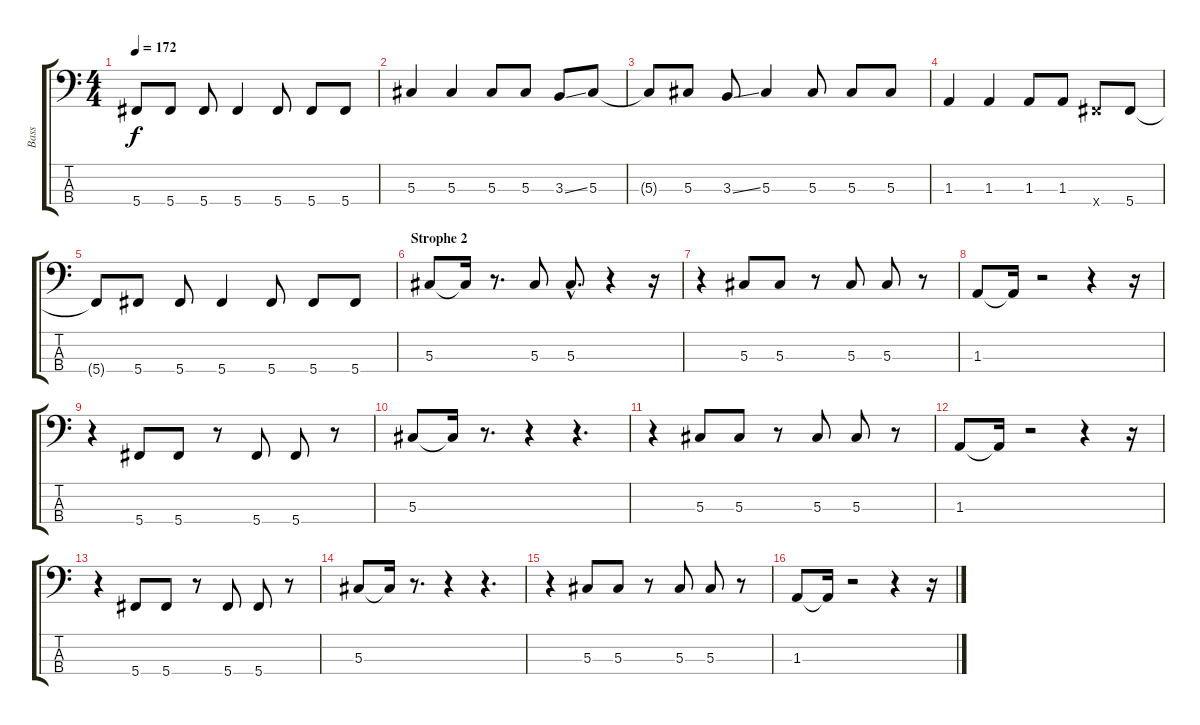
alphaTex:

\track ("Bass" "Bass") {instrument electricbasspick}
\staff {score tabs}
\tuning (Gb2 Db2 Ab1 Db1) {hide}
\ts (4 4)
\tempo 172
\clef f4
\ks c
5.4{t}.8{dy f} 5.4.8 5.4.8 5.4.4 5.4.8 5.4.8 5.4.8 |
5.3.4 5.3.4 5.3.8 5.3.8 3.3{ss}.8 5.3.8 |
5.3{t}.8 5.3.8 3.3{ss}.8 5.3.4 5.3.8 5.3.8 5.3.8 |
1.3.4 1.3.4 1.3.8 1.3.8 5.4{x}.8 5.4.8 |
5.4{t}.8 5.4.8 5.4.8 5.4.4 5.4.8 5.4.8 5.4.8 |
\section ("" "Strophe 2")
5.3.8 5.3{t}.16 r.8{d} 5.3.8 5.3{hac}.8{d} r.4 r.16 |
r.4 5.3.8 5.3.8 r.8 5.3.8 5.3.8 r.8 |
1.3.8 1.3{t}.16 r.2 r.4 r.16 |
r.4 5.4.8 5.4.8 r.8 5.4.8 5.4.8 r.8 |
5.3.8 5.3{t}.16 r.8{d} r.4 r.4{d} |
r.4 5.3.8 5.3.8 r.8 5.3.8 5.3.8 r.8 |
1.3.8 1.3{t}.16 r.2 r.4 r.16 |
r.4 5.4.8 5.4.8 r.8 5.4.8 5.4.8 r.8 |
5.3.8 5.3{t}.16 r.8{d} r.4 r.4{d} |
r.4 5.3.8 5.3.8 r.8 5.3.8 5.3.8 r.8 |
1.3.8 1.3{t}.16 r.2 r.4 r.16
